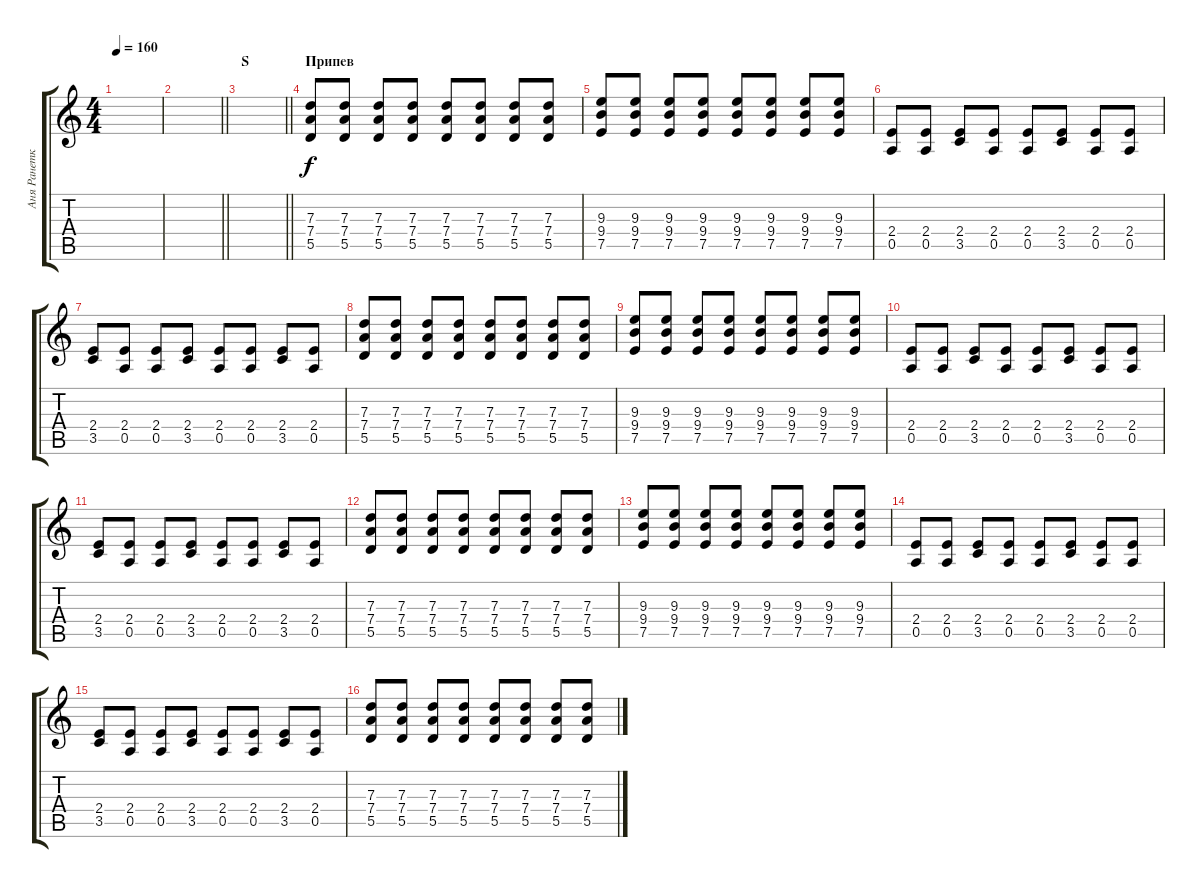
\track ("Аня Ранетка" "Аня Ранетк") {instrument overdrivenguitar}
\staff {score tabs}
\tuning (E4 B3 G3 D3 A2 E2) {hide}
\ts (4 4)
\tempo 160
\clef g2
\ks c
|
\barLineRight lightlight
|
\section ("" "S")
\barLineRight lightlight
|
\section ("" "Припев")
(7.3 7.4 5.5).8 (7.3 7.4 5.5).8 (7.3 7.4 5.5).8 (7.3 7.4 5.5).8 (7.3 7.4 5.5).8 (7.3 7.4 5.5).8 (7.3 7.4 5.5).8 (7.3 7.4 5.5).8 |
(9.3 9.4 7.5).8 (9.3 9.4 7.5).8 (9.3 9.4 7.5).8 (9.3 9.4 7.5).8 (9.3 9.4 7.5).8 (9.3 9.4 7.5).8 (9.3 9.4 7.5).8 (9.3 9.4 7.5).8 |
(2.4 0.5).8 (2.4 0.5).8 (2.4 3.5).8 (2.4 0.5).8 (2.4 0.5).8 (2.4 3.5).8 (2.4 0.5).8 (2.4 0.5).8 |
(2.4 3.5).8 (2.4 0.5).8 (2.4 0.5).8 (2.4 3.5).8 (2.4 0.5).8 (2.4 0.5).8 (2.4 3.5).8 (2.4 0.5).8 |
(7.3 7.4 5.5).8 (7.3 7.4 5.5).8 (7.3 7.4 5.5).8 (7.3 7.4 5.5).8 (7.3 7.4 5.5).8 (7.3 7.4 5.5).8 (7.3 7.4 5.5).8 (7.3 7.4 5.5).8 |
(9.3 9.4 7.5).8 (9.3 9.4 7.5).8 (9.3 9.4 7.5).8 (9.3 9.4 7.5).8 (9.3 9.4 7.5).8 (9.3 9.4 7.5).8 (9.3 9.4 7.5).8 (9.3 9.4 7.5).8 |
(2.4 0.5).8 (2.4 0.5).8 (2.4 3.5).8 (2.4 0.5).8 (2.4 0.5).8 (2.4 3.5).8 (2.4 0.5).8 (2.4 0.5).8 |
(2.4 3.5).8 (2.4 0.5).8 (2.4 0.5).8 (2.4 3.5).8 (2.4 0.5).8 (2.4 0.5).8 (2.4 3.5).8 (2.4 0.5).8 |
(7.3 7.4 5.5).8 (7.3 7.4 5.5).8 (7.3 7.4 5.5).8 (7.3 7.4 5.5).8 (7.3 7.4 5.5).8 (7.3 7.4 5.5).8 (7.3 7.4 5.5).8 (7.3 7.4 5.5).8 |
(9.3 9.4 7.5).8 (9.3 9.4 7.5).8 (9.3 9.4 7.5).8 (9.3 9.4 7.5).8 (9.3 9.4 7.5).8 (9.3 9.4 7.5).8 (9.3 9.4 7.5).8 (9.3 9.4 7.5).8 |
(2.4 0.5).8 (2.4 0.5).8 (2.4 3.5).8 (2.4 0.5).8 (2.4 0.5).8 (2.4 3.5).8 (2.4 0.5).8 (2.4 0.5).8 |
(2.4 3.5).8 (2.4 0.5).8 (2.4 0.5).8 (2.4 3.5).8 (2.4 0.5).8 (2.4 0.5).8 (2.4 3.5).8 (2.4 0.5).8 |
(7.3 7.4 5.5).8 (7.3 7.4 5.5).8 (7.3 7.4 5.5).8 (7.3 7.4 5.5).8 (7.3 7.4 5.5).8 (7.3 7.4 5.5).8 (7.3 7.4 5.5).8 (7.3 7.4 5.5).8
